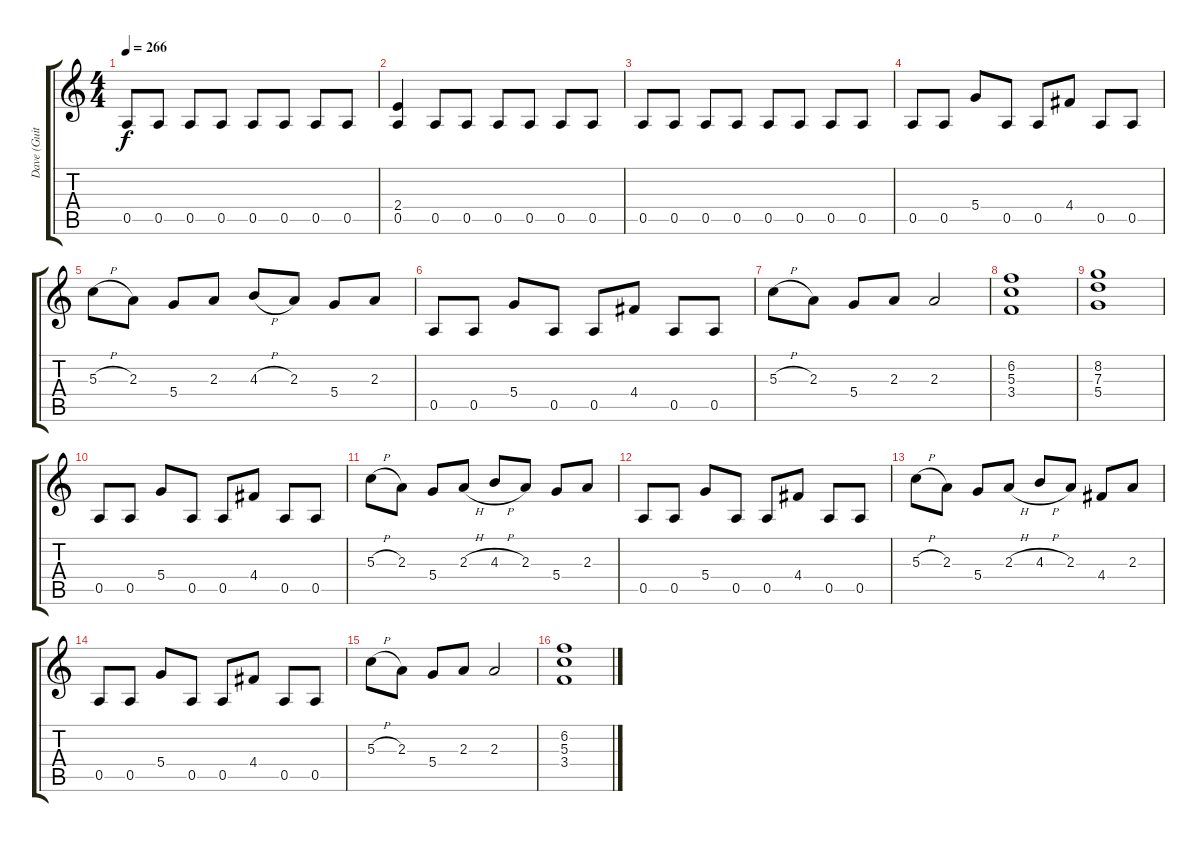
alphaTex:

\track ("Dave (Guitar 1)" "Dave (Guit") {instrument distortionguitar}
\staff {score tabs}
\tuning (E4 B3 G3 D3 A2 E2) {hide}
\ts (4 4)
\tempo 266
\clef g2
\ks c
0.5.8{dy f} 0.5.8 0.5.8 0.5.8 0.5.8 0.5.8 0.5.8 0.5.8 |
(2.4 0.5).4 0.5.8 0.5.8 0.5.8 0.5.8 0.5.8 0.5.8 |
0.5.8 0.5.8 0.5.8 0.5.8 0.5.8 0.5.8 0.5.8 0.5.8 |
0.5.8 0.5.8 5.4.8 0.5.8 0.5.8 4.4.8 0.5.8 0.5.8 |
5.3{h}.8 2.3.8 5.4.8 2.3.8 4.3{h}.8 2.3.8 5.4.8 2.3.8 |
0.5.8 0.5.8 5.4.8 0.5.8 0.5.8 4.4.8 0.5.8 0.5.8 |
5.3{h}.8 2.3.8 5.4.8 2.3.8 2.3.2 |
(6.2 5.3 3.4).1 |
(8.2 7.3 5.4).1 |
0.5.8 0.5.8 5.4.8 0.5.8 0.5.8 4.4.8 0.5.8 0.5.8 |
5.3{h}.8 2.3.8 5.4.8 2.3{h}.8 4.3{h}.8 2.3.8 5.4.8 2.3.8 |
0.5.8 0.5.8 5.4.8 0.5.8 0.5.8 4.4.8 0.5.8 0.5.8 |
5.3{h}.8 2.3.8 5.4.8 2.3{h}.8 4.3{h}.8 2.3.8 4.4.8 2.3.8 |
0.5.8 0.5.8 5.4.8 0.5.8 0.5.8 4.4.8 0.5.8 0.5.8 |
5.3{h}.8 2.3.8 5.4.8 2.3.8 2.3.2 |
(6.2 5.3 3.4).1
